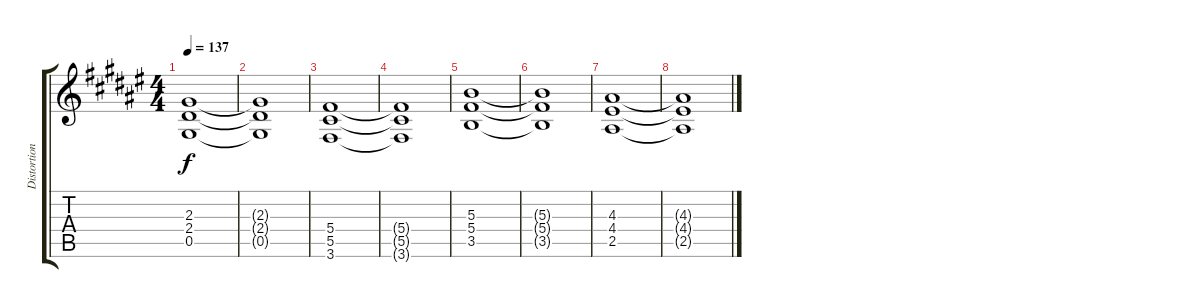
\track ("Distortion Josh rand" "Distortion") {instrument distortionguitar}
\staff {score tabs}
\tuning (Eb4 Bb3 Gb3 Db3 Ab2 Eb2) {hide}
\ts (4 4)
\tempo 137
\clef g2
\ks d#minor
(2.3 2.4 0.5).1{dy f} |
(2.3{t} 2.4{t} 0.5{t}).1 |
(5.4 5.5 3.6).1 |
(5.4{t} 5.5{t} 3.6{t}).1 |
(5.3 5.4 3.5).1 |
(5.3{t} 5.4{t} 3.5{t}).1 |
(4.3 4.4 2.5).1 |
(4.3{t} 4.4{t} 2.5{t}).1
